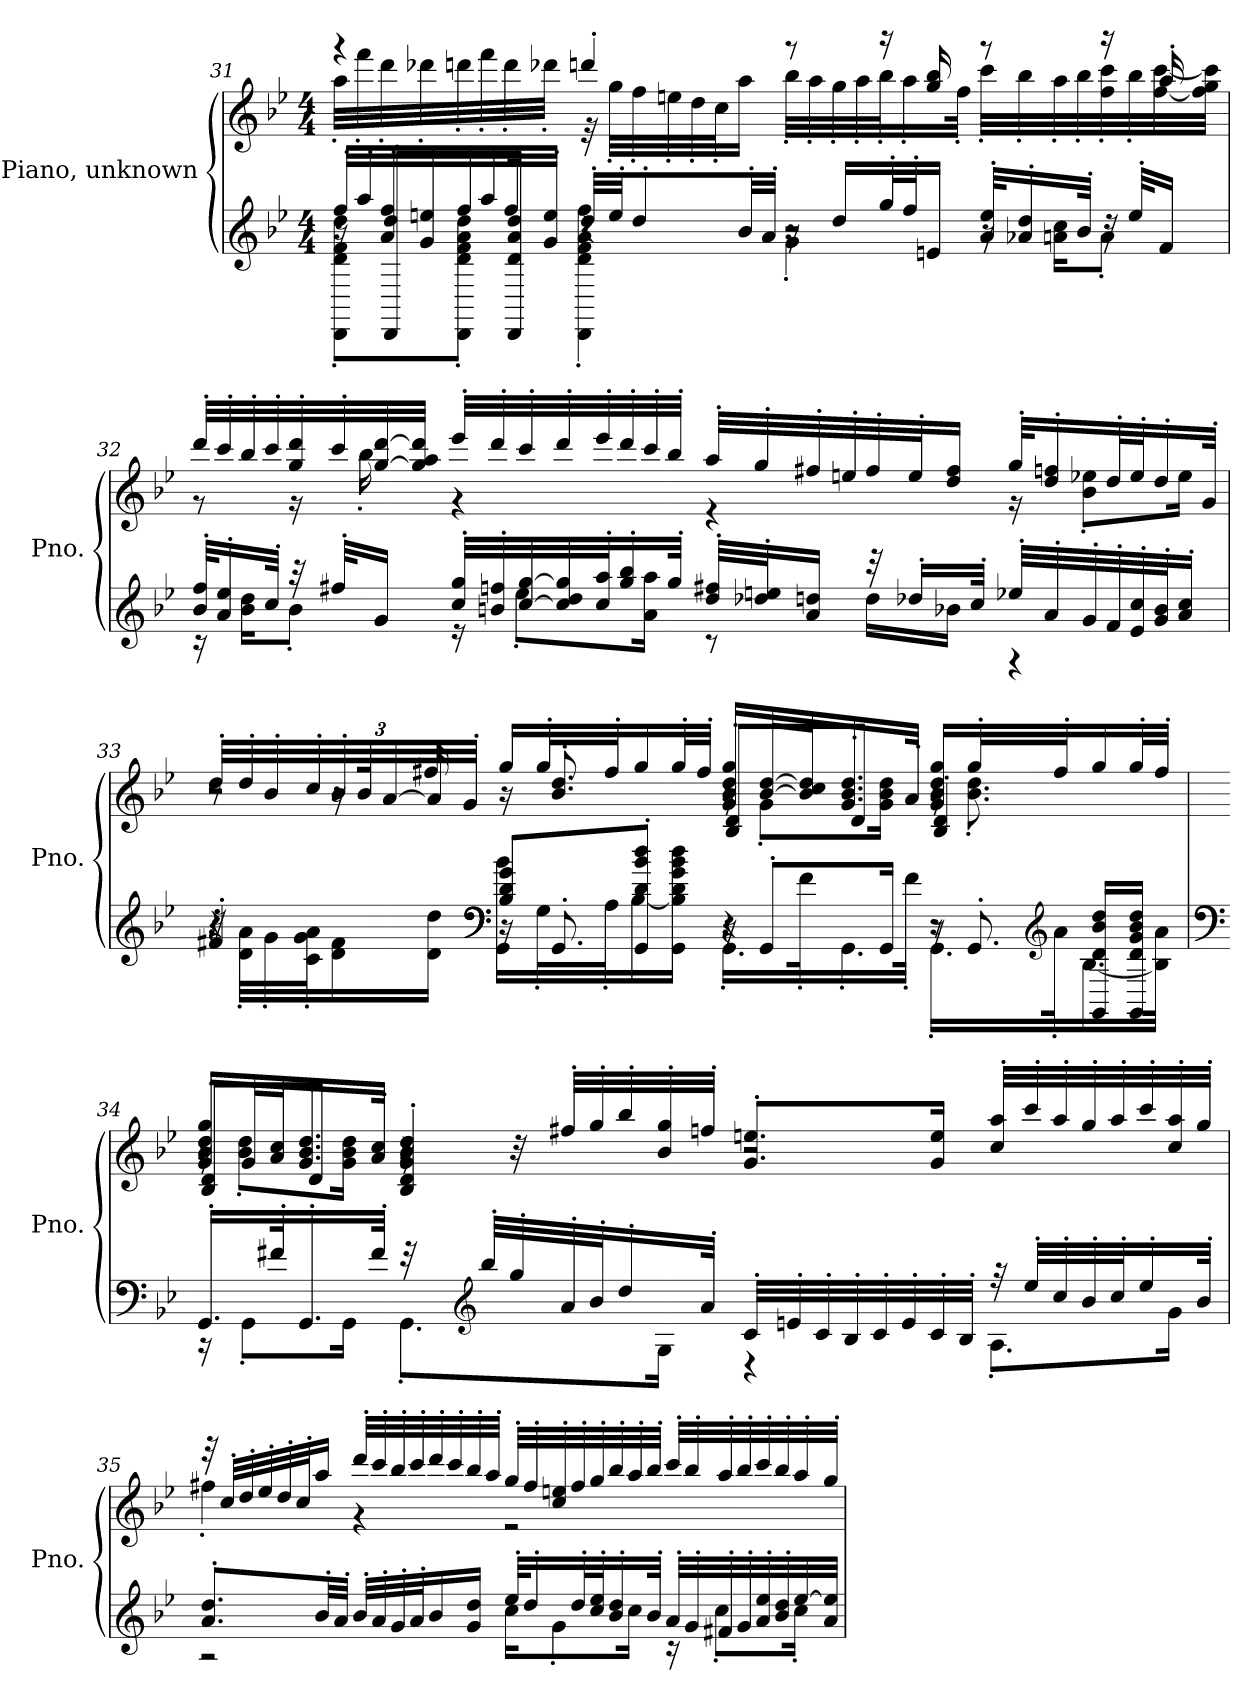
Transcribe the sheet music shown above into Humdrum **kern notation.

**kern	**kern
*part1	*part1
*staff2	*staff1
*I"Piano, unknown	*
*I'Pno.	*
!!LO:PB:g=z
*clefG2	*clefG2
*k[b-e-]	*k[b-e-]
*M4/4	*M4/4
=31	=31
*^	*^
*	*^	*	*
32ff'/LLL	8DD\' 8d\' 8f\' 8dd\'L	16r	4r	32aa'\LLL
32aa'/	.	.	.	32fff'\
32a/' 32ff/'	.	8DD/' 8dd/'L	.	32ddd'\
32g/' 32een/'	.	.	.	32ddd-X'\
32ff'/	8DD\' 8d\' 8f\' 8a\' 8dd\'J	.	.	32dddn'\
32aa'/	.	.	.	32fff'\
32ff'/	.	16DD/ 16d/ 16a/ 16dd/Jk	.	32ddd'\
32g/' 32ee/'JJJ	.	.	.	32ddd-X'\JJJ
32dd'/LLL	4DD\' 4d\' 4f\' 4a\' 4ff\'	4r	4dddn'/	32r
32ee'/JJ	.	.	.	32gg'\LLL
8dd'/	.	.	.	32ff'\
.	.	.	.	32een'\
.	.	.	.	32dd'\
.	.	.	.	32cc'\J
32b-'/LL	.	.	.	16aa\JJ
32a'/JJJ	.	.	.	.
16r	4g'\	2r	8r	32bb-'\LLL
.	.	.	.	32aa'\
16dd/LL	.	.	.	32gg'\
.	.	.	.	32aa'\
32gg'/L	.	.	16r	32bb-'\J
32ff'/J	.	.	.	16aa'\
16en/JJ	.	.	16gg/ 16bb-/	.
.	.	.	.	32ff'\JJk
32a/' 32ee/'KLL	16r	.	8r	32ccc'\LLL
16a-X/' 16dd/'	.	.	.	32bb-'\
.	16an\ 16cc\KL	.	.	32aa'\
32b-'/JJk	.	.	.	32bb-'\
32r	8a'\J	.	16r	32ff\' 32ccc\'
32ee'/KLL	.	.	.	32bb-'\
16f/JJ	.	.	16aa'/	[32ff\ [32ccc\
.	.	.	.	32ff\] 32gg\ 32ccc\]JJJ
*	*v	*v	*	*
!!LO:LB:g=z	!!
=32	=32	=32	=32
32b-/' 32ff/'KLL	16r	32ddd'/LLL	8r
16a/' 16ee-/'	.	32ccc'/	.
.	16b-\ 16dd\KL	32bb-'/	.
32cc'/JJk	.	32ccc'/	.
32r	8b-'\J	32gg/' 32ddd/'	16r
32ff#X'/KLL	.	32ccc'/	.
16g/JJ	.	[32gg/ [32ddd/	16bb-'\
.	.	32gg/] 32aa/ 32ddd/]JJJ	.
32cc/' 32gg/'LLL	16r	32eee-'/LLL	4r
32bn/' 32ffn/'	.	32ddd'/	.
[32cc/ [32gg/	8ee-'\L	32ccc'/	.
32cc/] 32dd/ 32gg/]	.	32ddd'/	.
32cc/' 32aa/'J	.	32eee-'/	.
16gg/' 16bb-/'	.	32ddd'/	.
.	16a\ 16aa\Jk	32ccc'/	.
32gg'/JJk	.	32bb-'/JJJ	.
32dd/' 32ff#X/'LLL	8r	32aa'/LLL	4r
32dd-X/' 32een/'J	.	32gg'/	.
16a/ 16ddn/JJ	.	32ff#X'/	.
.	.	32een'/	.
32r	16dd\LL	32ff#'/	.
16dd-X'/LL	.	32ee'/J	.
.	16b-X\JJ	16dd/ 16ff#/JJ	.
32cc'/JJk	.	.	.
32ee-X'/LLL	4r	32gg'/KLL	16r
32a'/	.	16dd/' 16ffn/'	.
32g'/	.	.	8b-\' 8ee-X\'L
32f'/	.	32dd'/L	.
32e-/' 32cc/'	.	32ee-'/J	.
32g/' 32b-/'J	.	16dd'/	.
16a/' 16cc/'JJ	.	.	16ee-\Jk
.	.	32g'/JJk	.
!!LO:LB:g=z
=33	=33	=33	=33
*	*^	*	*^
4f#X'/	32r	4r	32dd'/LLL	2r	8r
.	32d\' 32a\'LLL	.	32dd'/	.	.
.	32g'\	.	32b-'/	.	.
.	32c\' 32g\' 32a\'J	.	32cc'/	.	.
.	16d\ 16f#\	.	32b-'/	.	16r
*	*	*	*Xbrackettup	*	*
.	.	.	96b-/K	.	.
.	.	.	[48a/	.	.
.	16d\ 16dd\JJ	.	32a/]	.	16ff#X/
.	.	.	32g'/JJJ	.	.
*clefF4	*	*	*	*	*
8B-/ 8d/ 8g/L	16GG\ 16b-\LL	16r	16gg/LL	.	16r
.	32G'\L	8.GG'/	32gg'/L	.	8.b-/' 8.dd/'
.	32A'\J	.	32ff#'/J	.	.
8GG/' 8d/' 8b-/' 8dd/'J	[16B-\	.	16gg/	.	.
.	16GG\ 16B-\] 16d\ 16g\ 16b-\ 16dd\JJ	.	32gg'/L	.	.
.	.	.	32ff#'/JJJ	.	.
4r	16.GG'\LL	16r	16g/' 16b-/' 16dd/' 16gg/'LL	16r	8B-/ 8d/L
.	.	8GG'/L	[32b-/ [32dd/L	8g'\L	.
.	32f#'\K	.	32b-/] 32cc/ 32dd/]J	.	.
.	16.GG'\	.	16.g/' 16.b-/' 16.dd/'	.	8d/J
.	.	16GG/Jk	.	16g\ 16b-\ 16dd\Jk	.
.	32f#'\JJk	.	32a'/JJk	.	.
8r	16.GG'\LL	16r	16g/ 16b-/ 16dd/ 16gg/LL	16r	4B-/' 4d/'
.	.	8.GG'/	32gg'/L	8.b-\' 8.dd\'	.
*clefG2	*	*	*	*	*
.	32a'\K	.	32ff#'/J	.	.
16GG/ 16d/ 16b-/ 16dd/LL	[16.B-\	.	16gg/	.	.
16GG/ 16d/ 16g/ 16b-/ 16dd/JJ	.	.	32gg'/L	.	.
.	32B-\] 32a\JJk	.	32ff#'/JJJ	.	.
*v	*v	*v	*	*	*
!!LO:LB:g=z	!!	!!
=34	=34	=34	=34
*clefF4	*	*	*
*^	*	*	*
16.GG'/LL	16r	16g/' 16b-/' 16dd/' 16gg/'LL	16r	8B-/ 8d/L
.	8GG'\L	32g'/L	8b-\' 8dd\'L	.
32f#X'/K	.	32a/' 32cc/'J	.	.
16.GG'/	.	16.g/' 16.b-/' 16.dd/'	.	8d/J
.	16GG\Jk	.	16g\ 16b-\ 16dd\Jk	.
32f#'/JJk	.	32a/' 32cc/'JJk	.	.
32r	8.GG'\L	16r	4r	4B-/' 4d/' 4g/' 4b-/' 4dd/'
*clefG2	*	*	*	*
32bb-'/LLL	.	.	.	.
32gg'/	.	32r	.	.
32a'/	.	32ff#X'/LLL	.	.
32b-'/J	.	32gg'/	.	.
16dd'/	.	32bb-'/	.	.
.	16G\Jk	32b-/' 32gg/'	.	.
32a'/JJk	.	32ffn'/JJJ	.	.
32c'/LLL	4r	8.g/' 8.een/'L	2r	2r
32en'/	.	.	.	.
32c'/	.	.	.	.
32B-'/	.	.	.	.
32c'/	.	.	.	.
32e'/	.	.	.	.
32c'/	.	16g/ 16ee/Jk	.	.
32B-'/JJJ	.	.	.	.
32r	8.A'\L	32cc/' 32aa/'LLL	.	.
32ee-'/LLL	.	32ccc'/	.	.
32cc'/	.	32aa'/	.	.
32b-'/	.	32gg'/	.	.
32cc'/J	.	32aa'/	.	.
16ee-'/	.	32ccc'/	.	.
.	16g\Jk	32cc/' 32aa/'	.	.
32b-'/JJk	.	32gg'/JJJ	.	.
*	*	*	*v	*v
!!LO:LB:g=z
=35	=35	=35	=35
8.a/' 8.dd/'L	2r	32r	4ff#X'\
.	.	32cc'/LLL	.
.	.	32dd'/	.
.	.	32ee-'/	.
.	.	32dd'/	.
.	.	32cc'/J	.
32b-'/LL	.	16aa/JJ	.
32a'/JJJ	.	.	.
32b-'/LLL	.	32ddd'/LLL	4r
32a'/	.	32ccc'/	.
32g'/	.	32bb-'/	.
32a'/J	.	32ccc'/	.
16b-/	.	32ddd'/	.
.	.	32ccc'/	.
16g/ 16dd/JJ	.	32bb-'/	.
.	.	32aa'/JJJ	.
32ee-'/KLL	16cc\KL	32gg'/LLL	2r
16dd'/	.	32ff#'/	.
.	8g'\	32cc/' 32een/'	.
32dd'/L	.	32ff#'/	.
32cc/' 32ee-/'J	.	32gg'/	.
16b-/' 16dd/'	.	32bb-'/	.
.	16cc\Jk	32aa'/	.
32b-'/JJk	.	32bb-'/JJJ	.
32a'/LLL	16r	32ccc'/LLL	.
32g'/	.	32bb-'/	.
32f#X'/	8cc'\L	32aa'/	.
32g'/	.	32bb-'/	.
32a/' 32ee-/'	.	32ccc'/	.
32b-/' 32dd/'	.	32bb-'/	.
[32ee-/	16cc'\Jk	32aa'/	.
32a/ 32ee-/]JJJ	.	32gg'/JJJ	.
*v	*v	*	*
*	*v	*v
=	=
*-	*-
